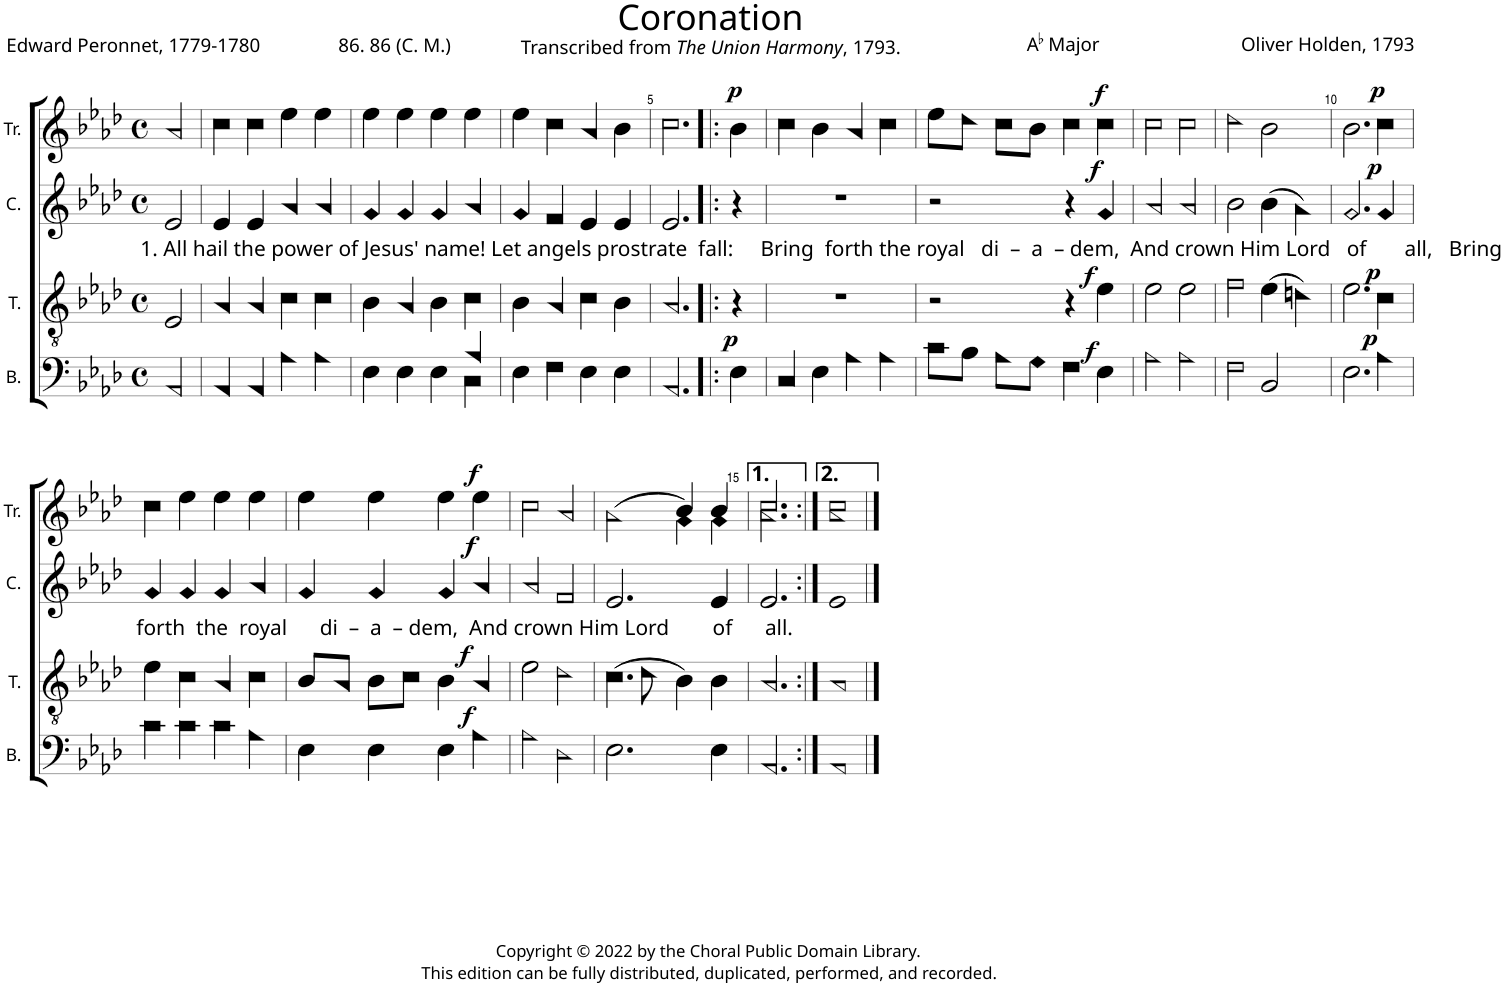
**kern	**dynam	**kern	**dynam	**kern	**dynam	**kern	**dynam
*part4	*part4	*part3	*part3	*part2	*part2	*part1	*part1
*staff4	*staff4	*staff3	*staff3	*staff2	*staff2	*staff1	*staff1
*I"B.	*	*I"T.	*	*I"C.	*	*I"Tr.	*
*I'B.	*	*I'T.	*	*I'C.	*	*I'Tr.	*
*clefF4	*	*clefGv2	*	*clefG2	*	*clefG2	*
*k[b-e-a-d-]	*	*k[b-e-a-d-]	*	*k[b-e-a-d-]	*	*k[b-e-a-d-]	*
*M4/4	*	*M4/4	*	*M4/4	*	*M4/4	*
*met(c)	*	*met(c)	*	*met(c)	*	*met(c)	*
=1	=1	=1	=1	=1	=1	=1	=1
!	!	!	!	!LO:TX:b:t=1. All hail the power of Jesus' name! Let angels prostrate  fall&colon;     Bring  forth the royal   di  –  a  – dem,  And crown Him Lord   of       all,   Bring	!	!	!
2AA-!/	.	2E-!/	.	2e-!/	.	2a-!/	.
=2	=2	=2	=2	=2	=2	=2	=2
4AA-!/	.	4A-!/	.	4e-!/	.	4cc!\	.
4AA-!/	.	4A-!/	.	4e-!/	.	4cc!\	.
4A-!\	.	4c!\	.	4a-!/	.	4ee-!\	.
4A-!\	.	4c!\	.	4a-!/	.	4ee-!\	.
=3	=3	=3	=3	=3	=3	=3	=3
*^	*	*	*	*	*	*	*
4E-!\	4ryy	.	4B-!\	.	4g!/	.	4ee-!\	.
4E-!\	4ryy	.	4A-!/	.	4g!/	.	4ee-!\	.
4E-!\	4ryy	.	4B-!\	.	4g!/	.	4ee-!\	.
4A-!/	4C!\	.	4c!\	.	4a-!/	.	4ee-!\	.
*v	*v	*	*	*	*	*	*	*
=4	=4	=4	=4	=4	=4	=4	=4
4E-!\	.	4B-!\	.	4g!/	.	4ee-!\	.
4F!\	.	4A-!/	.	4f!/	.	4cc!\	.
4E-!\	.	4c!\	.	4e-!/	.	4a-!/	.
4E-!\	.	4B-!\	.	4e-!/	.	4b-!\	.
=5	=5	=5	=5	=5	=5	=5	=5
2.AA-!/	.	2.A-!/	.	2.e-!/	.	2.cc!\	.
=5!|:	=5!|:	=5!|:	=5!|:	=5!|:	=5!|:	=5!|:	=5!|:
!	!LO:DY:a	!	!	!	!	!	!LO:DY:a
4E-!\	p	4r	.	4r	.	4b-!\	p
=6	=6	=6	=6	=6	=6	=6	=6
4C!/	.	1r	.	1r	.	4cc!\	.
4E-!\	.	.	.	.	.	4b-!\	.
4A-!\	.	.	.	.	.	4a-!/	.
4A-!\	.	.	.	.	.	4cc!\	.
=7	=7	=7	=7	=7	=7	=7	=7
8c!\L	.	2r	.	2r	.	8ee-!\L	.
8B-!\J	.	.	.	.	.	8dd-!\J	.
8A-!\L	.	.	.	.	.	8cc!\L	.
8G!\J	.	.	.	.	.	8b-!\J	.
4F!\	.	4r	.	4r	.	4cc!\	.
!	!LO:DY:a	!	!LO:DY:a	!	!LO:DY:a	!	!LO:DY:a
4E-!\	f	4e-!\	f	4g!/	f	4cc!\	f
=8	=8	=8	=8	=8	=8	=8	=8
2A-!\	.	2e-!\	.	2a-!/	.	2cc!\	.
2A-!\	.	2e-!\	.	2a-!/	.	2cc!\	.
=9	=9	=9	=9	=9	=9	=9	=9
2F!\	.	2f!\	.	2b-!\	.	2dd-!\	.
2BB-!/	.	(4e-!\	.	(4b-!\	.	2b-!\	.
.	.	4dn!\)	.	4a-!\)	.	.	.
=10	=10	=10	=10	=10	=10	=10	=10
2.E-!\	.	2.e-!\	.	2.g!/	.	2.b-!\	.
!	!LO:DY:a	!	!LO:DY:a	!	!LO:DY:a	!	!LO:DY:a
4A-!\	p	4c!\	p	4g!/	p	4cc!\	p
!!LO:LB:g=z
=11	=11	=11	=11	=11	=11	=11	=11
!	!	!	!	!LO:TX:b:t=forth  the  royal      di  –  a  – dem,  And crown Him Lord        of      all.	!	!	!
4c!\	.	4e-!\	.	4g!/	.	4cc!\	.
4c!\	.	4c!\	.	4g!/	.	4ee-!\	.
4c!\	.	4A-!/	.	4g!/	.	4ee-!\	.
4A-!\	.	4c!\	.	4a-!/	.	4ee-!\	.
=12	=12	=12	=12	=12	=12	=12	=12
4E-!\	.	8B-!/L	.	4g!/	.	4ee-!\	.
.	.	8A-!/J	.	.	.	.	.
4E-!\	.	8B-!\L	.	4g!/	.	4ee-!\	.
.	.	8c!\J	.	.	.	.	.
4E-!\	.	4B-!\	.	4g!/	.	4ee-!\	.
!	!LO:DY:a	!	!LO:DY:a	!	!LO:DY:a	!	!LO:DY:a
4A-!\	f	4A-!/	f	4a-!/	f	4ee-!\	f
=13	=13	=13	=13	=13	=13	=13	=13
2A-!\	.	2e-!\	.	2a-!/	.	2cc!\	.
2D-!\	.	2d-!\	.	2f!/	.	2a-!/	.
=14	=14	=14	=14	=14	=14	=14	=14
*	*	*	*	*	*	*^	*
2.E-!\	.	(4.c!\	.	2.e-!/	.	(2a-!\	2ryy	.
.	.	8d-!\	.	.	.	.	.	.
.	.	4B-!\)	.	.	.	4b-!/)	4g!\	.
4E-!\	.	4B-!\	.	4e-!/	.	4b-!/	4g!\	.
=15	=15	=15	=15	=15	=15	=15	=15	=15
2.AA-!/	.	2.A-!/	.	2.e-!/	.	2.cc!/	2.a-!\	.
=16:|!	=16:|!	=16:|!	=16:|!	=16:|!	=16:|!	=16:|!	=16:|!	=16:|!
1AA-!	.	1A-!	.	1e-!	.	1cc!	1a-!	.
*	*	*	*	*	*	*v	*v	*
==	==	==	==	==	==	==	==
*-	*-	*-	*-	*-	*-	*-	*-
